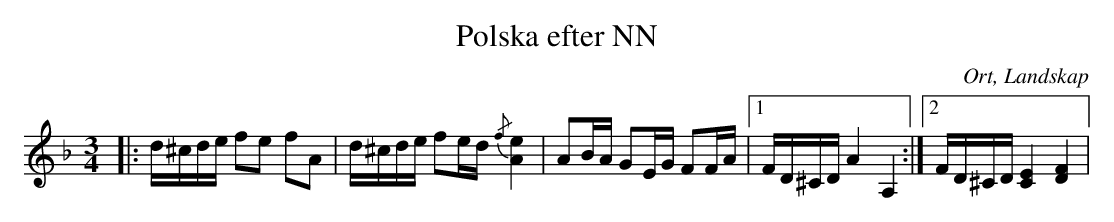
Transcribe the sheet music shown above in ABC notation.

X:1
T:Polska efter NN
O:Ort, Landskap
M:3/4
L:1/8
K:Dm
|:d/^c/d/e/ fe fA|d/^c/d/e/ fe/d/ {/f}[A2e2]|AB/A/ GE/G/ FF/A/|1 F/D/^C/D/ A2 A,2:|2 F/D/^C/D/ [C2E2] [D2F2]|
